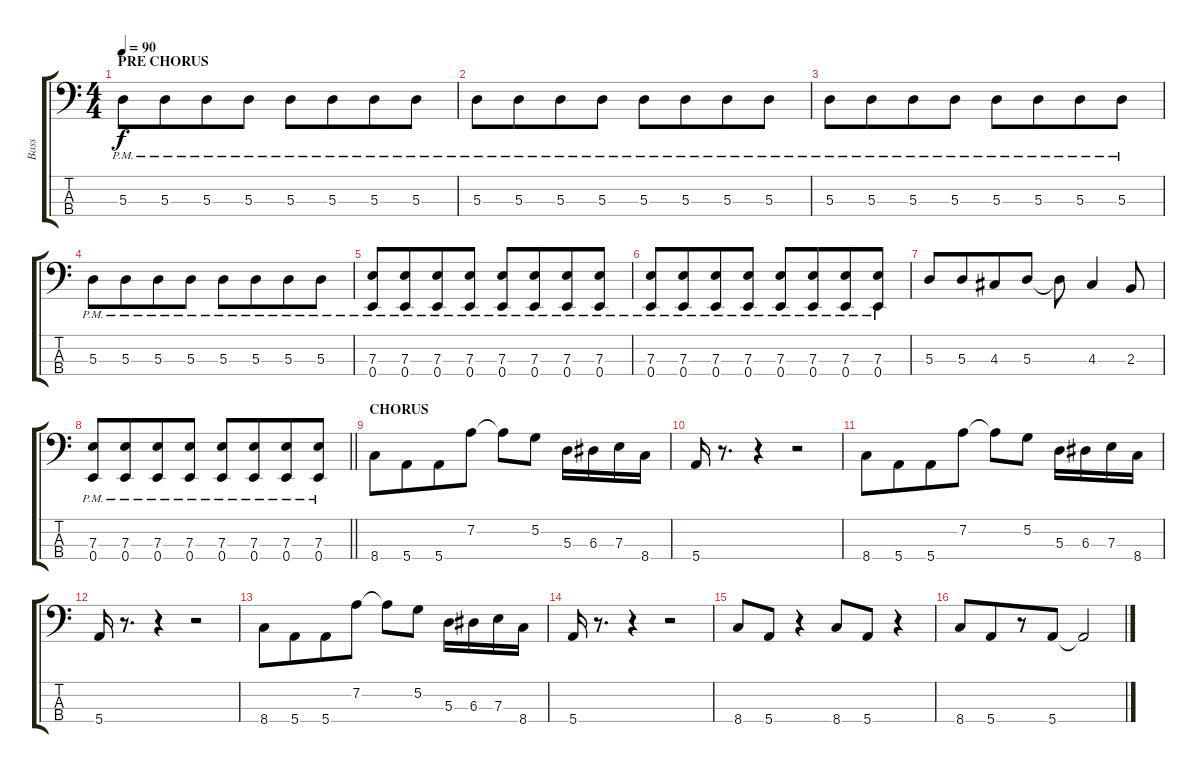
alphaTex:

\track ("Bass" "Bass") {instrument electricbasspick}
\staff {score tabs}
\tuning (G2 D2 A1 E1) {hide}
\ts (4 4)
\section ("" "PRE CHORUS")
\tempo 90
\clef f4
\ks c
5.3{pm}.8{dy f} 5.3{pm}.8{beam merge} 5.3{pm}.8 5.3{pm}.8 5.3{pm}.8 5.3{pm}.8{beam merge} 5.3{pm}.8 5.3{pm}.8 |
5.3{pm}.8 5.3{pm}.8{beam merge} 5.3{pm}.8 5.3{pm}.8 5.3{pm}.8 5.3{pm}.8{beam merge} 5.3{pm}.8 5.3{pm}.8 |
5.3{pm}.8 5.3{pm}.8{beam merge} 5.3{pm}.8 5.3{pm}.8 5.3{pm}.8 5.3{pm}.8{beam merge} 5.3{pm}.8 5.3{pm}.8 |
5.3{pm}.8 5.3{pm}.8{beam merge} 5.3{pm}.8 5.3{pm}.8 5.3{pm}.8 5.3{pm}.8{beam merge} 5.3{pm}.8 5.3{pm}.8 |
(7.3{pm} 0.4{pm}).8 (7.3{pm} 0.4{pm}).8{beam merge} (7.3{pm} 0.4{pm}).8 (7.3{pm} 0.4{pm}).8 (7.3{pm} 0.4{pm}).8 (7.3{pm} 0.4{pm}).8{beam merge} (7.3{pm} 0.4{pm}).8 (7.3{pm} 0.4{pm}).8 |
(7.3{pm} 0.4{pm}).8 (7.3{pm} 0.4{pm}).8{beam merge} (7.3{pm} 0.4{pm}).8 (7.3{pm} 0.4{pm}).8 (7.3{pm} 0.4{pm}).8 (7.3{pm} 0.4{pm}).8{beam merge} (7.3{pm} 0.4{pm}).8 (7.3{pm} 0.4{pm}).8 |
5.3.8 5.3.8{beam merge} 4.3.8 5.3.8 5.3{t}.8 4.3.4 2.3.8 |
\barLineRight lightlight
(7.3{pm} 0.4{pm}).8 (7.3{pm} 0.4{pm}).8{beam merge} (7.3{pm} 0.4{pm}).8 (7.3{pm} 0.4{pm}).8 (7.3{pm} 0.4{pm}).8 (7.3{pm} 0.4{pm}).8{beam merge} (7.3{pm} 0.4{pm}).8 (7.3{pm} 0.4{pm}).8 |
\section ("" "CHORUS")
8.4.8 5.4.8{beam merge} 5.4.8 7.2.8 7.2{t}.8 5.2.8 5.3.16 6.3.16 7.3.16 8.4.16 |
5.4.16 r.8{d} r.4 r.2 |
8.4.8 5.4.8{beam merge} 5.4.8 7.2.8 7.2{t}.8 5.2.8 5.3.16 6.3.16 7.3.16 8.4.16 |
5.4.16 r.8{d} r.4 r.2 |
8.4.8 5.4.8{beam merge} 5.4.8 7.2.8 7.2{t}.8 5.2.8 5.3.16 6.3.16 7.3.16 8.4.16 |
5.4.16 r.8{d} r.4 r.2 |
8.4.8 5.4.8 r.4 8.4.8 5.4.8 r.4 |
8.4.8 5.4.8{beam merge} r.8 5.4.8 5.4{t}.2
